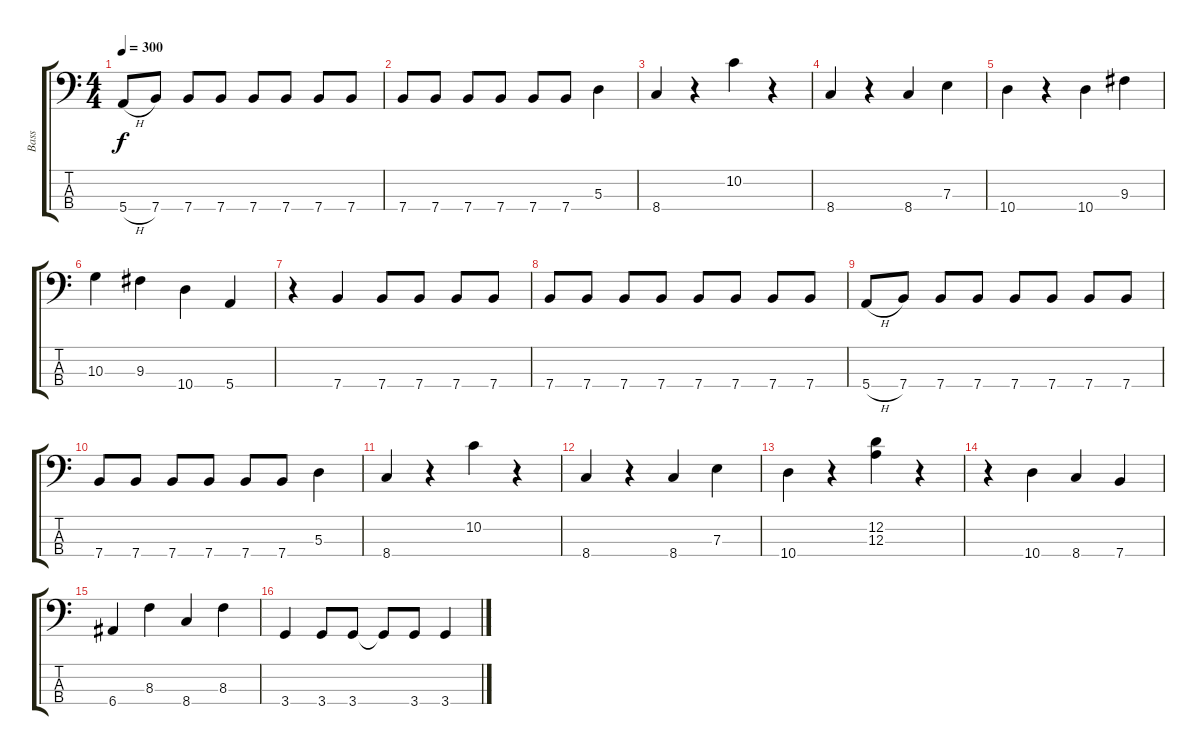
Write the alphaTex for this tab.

\track ("Bass" "Bass") {instrument electricbassfinger}
\staff {score tabs}
\tuning (G2 D2 A1 E1) {hide}
\ts (4 4)
\tempo 300
\clef f4
\ks c
5.4{h}.8{dy f} 7.4.8 7.4.8 7.4.8 7.4.8 7.4.8 7.4.8 7.4.8 |
7.4.8 7.4.8 7.4.8 7.4.8 7.4.8 7.4.8 5.3.4 |
8.4.4 r.4 10.2.4 r.4 |
8.4.4 r.4 8.4.4 7.3.4 |
10.4.4 r.4 10.4.4 9.3.4 |
10.3.4 9.3.4 10.4.4 5.4.4 |
r.4 7.4.4 7.4.8 7.4.8 7.4.8 7.4.8 |
7.4.8 7.4.8 7.4.8 7.4.8 7.4.8 7.4.8 7.4.8 7.4.8 |
5.4{h}.8 7.4.8 7.4.8 7.4.8 7.4.8 7.4.8 7.4.8 7.4.8 |
7.4.8 7.4.8 7.4.8 7.4.8 7.4.8 7.4.8 5.3.4 |
8.4.4 r.4 10.2.4 r.4 |
8.4.4 r.4 8.4.4 7.3.4 |
10.4.4 r.4 (12.2 12.3).4 r.4 |
r.4 10.4.4 8.4.4 7.4.4 |
6.4.4 8.3.4 8.4.4 8.3.4 |
3.4.4 3.4.8 3.4.8 3.4{t}.8 3.4.8 3.4.4
